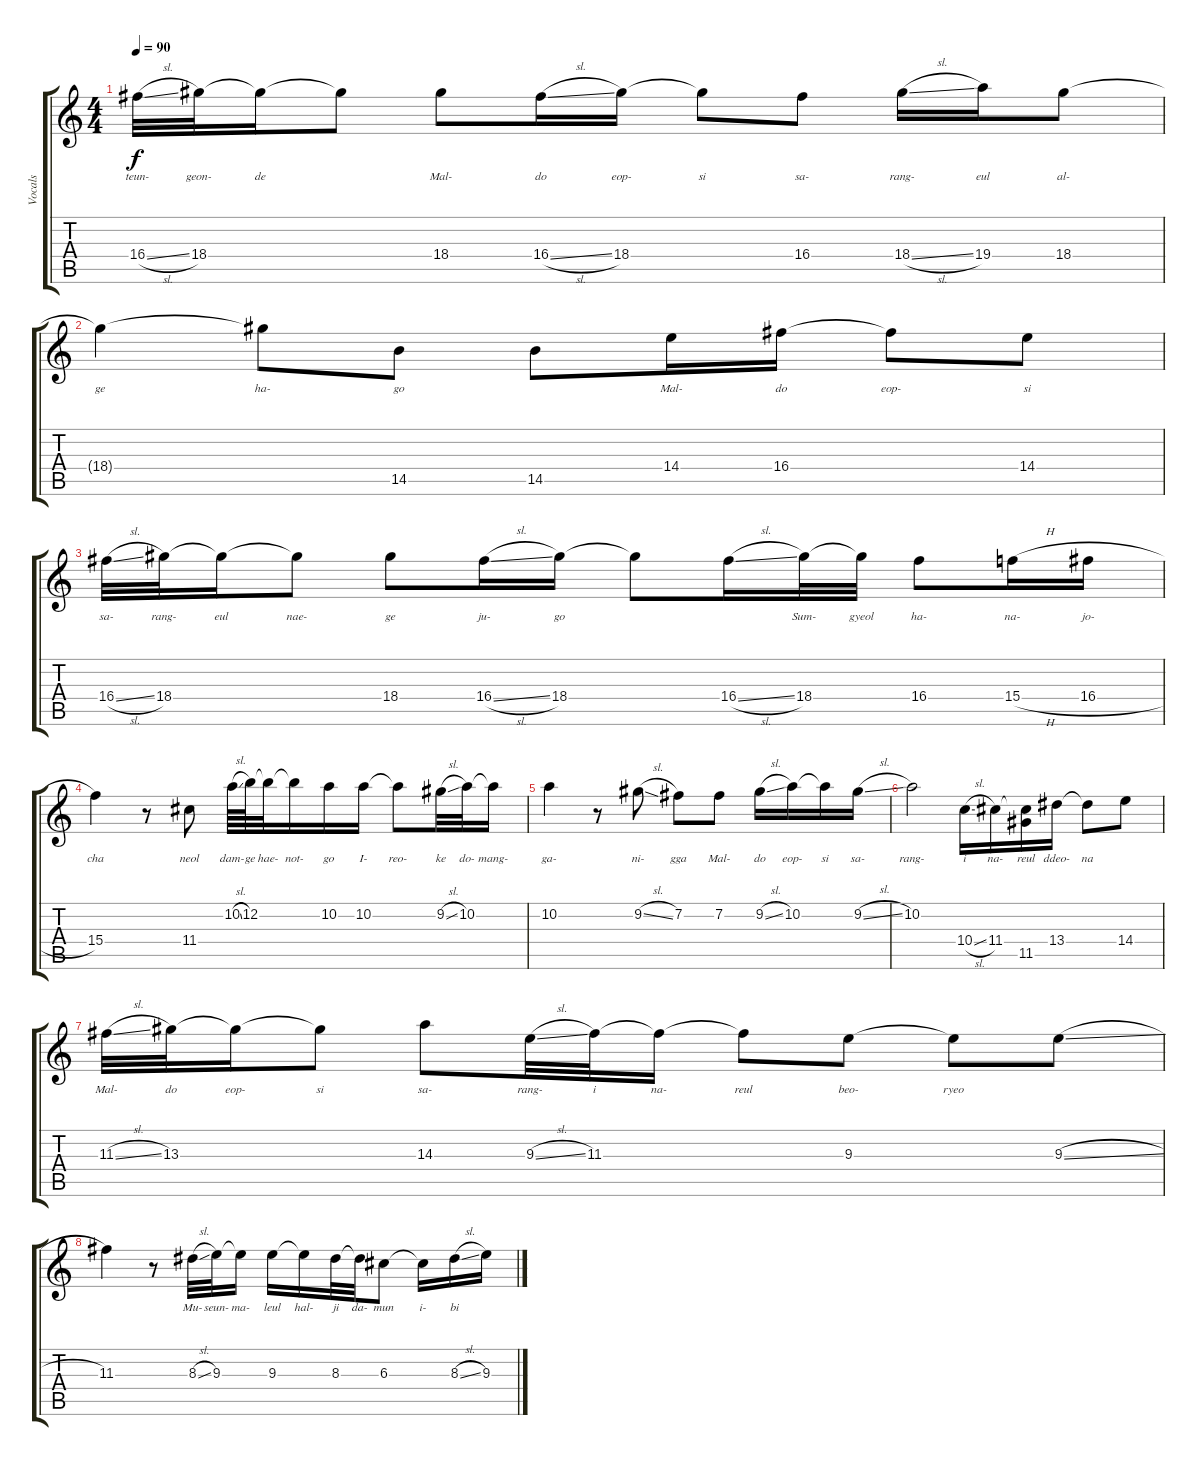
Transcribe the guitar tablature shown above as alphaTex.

\track ("Vocals" "Vocals") {instrument acousticguitarsteel}
\staff {score tabs}
\tuning (E4 B3 G3 D3 A2 E2) {hide}
\ts (4 4)
\tempo 90
\clef g2
\ks c
16.4{sl}.32{lyrics (0 "teun-") lyrics (1 "") lyrics (2 "") lyrics (3 "") lyrics (4 "") dy f} 18.4.32{lyrics (0 "geon-") lyrics (1 "") lyrics (2 "") lyrics (3 "") lyrics (4 "")} 18.4{t}.16{lyrics (0 "de") lyrics (1 "") lyrics (2 "") lyrics (3 "") lyrics (4 "")} 18.4{t}.8{lyrics (0 "") lyrics (1 "") lyrics (2 "") lyrics (3 "") lyrics (4 "")} 18.4.8{lyrics (0 "Mal-") lyrics (1 "") lyrics (2 "") lyrics (3 "") lyrics (4 "")} 16.4{sl}.16{lyrics (0 "do") lyrics (1 "") lyrics (2 "") lyrics (3 "") lyrics (4 "")} 18.4.16{lyrics (0 "eop-") lyrics (1 "") lyrics (2 "") lyrics (3 "") lyrics (4 "")} 18.4{t}.8{lyrics (0 "si") lyrics (1 "") lyrics (2 "") lyrics (3 "") lyrics (4 "")} 16.4.8{lyrics (0 "sa-") lyrics (1 "") lyrics (2 "") lyrics (3 "") lyrics (4 "")} 18.4{sl}.16{lyrics (0 "rang-") lyrics (1 "") lyrics (2 "") lyrics (3 "") lyrics (4 "")} 19.4.16{lyrics (0 "eul") lyrics (1 "") lyrics (2 "") lyrics (3 "") lyrics (4 "")} 18.4.8{lyrics (0 "al-") lyrics (1 "") lyrics (2 "") lyrics (3 "") lyrics (4 "")} |
18.4{t}.4{lyrics (0 "ge") lyrics (1 "") lyrics (2 "") lyrics (3 "") lyrics (4 "")} 18.4{t}.8{lyrics (0 "ha-") lyrics (1 "") lyrics (2 "") lyrics (3 "") lyrics (4 "")} 14.5.8{lyrics (0 "go") lyrics (1 "") lyrics (2 "") lyrics (3 "") lyrics (4 "")} 14.5.8{lyrics (0 "") lyrics (1 "") lyrics (2 "") lyrics (3 "") lyrics (4 "")} 14.4.16{lyrics (0 "Mal-") lyrics (1 "") lyrics (2 "") lyrics (3 "") lyrics (4 "")} 16.4.16{lyrics (0 "do") lyrics (1 "") lyrics (2 "") lyrics (3 "") lyrics (4 "")} 16.4{t}.8{lyrics (0 "eop-") lyrics (1 "") lyrics (2 "") lyrics (3 "") lyrics (4 "")} 14.4.8{lyrics (0 "si") lyrics (1 "") lyrics (2 "") lyrics (3 "") lyrics (4 "")} |
16.4{sl}.32{lyrics (0 "sa-") lyrics (1 "") lyrics (2 "") lyrics (3 "") lyrics (4 "")} 18.4.32{lyrics (0 "rang-") lyrics (1 "") lyrics (2 "") lyrics (3 "") lyrics (4 "")} 18.4{t}.16{lyrics (0 "eul") lyrics (1 "") lyrics (2 "") lyrics (3 "") lyrics (4 "")} 18.4{t}.8{lyrics (0 "nae-") lyrics (1 "") lyrics (2 "") lyrics (3 "") lyrics (4 "")} 18.4.8{lyrics (0 "ge") lyrics (1 "") lyrics (2 "") lyrics (3 "") lyrics (4 "")} 16.4{sl}.16{lyrics (0 "ju-") lyrics (1 "") lyrics (2 "") lyrics (3 "") lyrics (4 "")} 18.4.16{lyrics (0 "go") lyrics (1 "") lyrics (2 "") lyrics (3 "") lyrics (4 "")} 18.4{t}.8{lyrics (0 "") lyrics (1 "") lyrics (2 "") lyrics (3 "") lyrics (4 "")} 16.4{sl}.16{lyrics (0 "") lyrics (1 "") lyrics (2 "") lyrics (3 "") lyrics (4 "")} 18.4.32{lyrics (0 "Sum-") lyrics (1 "") lyrics (2 "") lyrics (3 "") lyrics (4 "")} 18.4{t}.32{lyrics (0 "gyeol") lyrics (1 "") lyrics (2 "") lyrics (3 "") lyrics (4 "")} 16.4.8{lyrics (0 "ha-") lyrics (1 "") lyrics (2 "") lyrics (3 "") lyrics (4 "")} 15.4{h}.16{lyrics (0 "na-") lyrics (1 "") lyrics (2 "") lyrics (3 "") lyrics (4 "")} 16.4{h}.16{lyrics (0 "jo-") lyrics (1 "") lyrics (2 "") lyrics (3 "") lyrics (4 "")} |
15.4.4{lyrics (0 "cha") lyrics (1 "") lyrics (2 "") lyrics (3 "") lyrics (4 "")} r.8 11.4.8{lyrics (0 "neol") lyrics (1 "") lyrics (2 "") lyrics (3 "") lyrics (4 "")} 10.2{sl}.64{lyrics (0 "dam-") lyrics (1 "") lyrics (2 "") lyrics (3 "") lyrics (4 "")} 12.2.64{lyrics (0 "ge") lyrics (1 "") lyrics (2 "") lyrics (3 "") lyrics (4 "")} 12.2{t}.32{lyrics (0 "hae-") lyrics (1 "") lyrics (2 "") lyrics (3 "") lyrics (4 "")} 12.2{t}.16{lyrics (0 "not-") lyrics (1 "") lyrics (2 "") lyrics (3 "") lyrics (4 "")} 10.2.16{lyrics (0 "go") lyrics (1 "") lyrics (2 "") lyrics (3 "") lyrics (4 "")} 10.2.16{lyrics (0 "I-") lyrics (1 "") lyrics (2 "") lyrics (3 "") lyrics (4 "")} 10.2{t}.8{lyrics (0 "reo-") lyrics (1 "") lyrics (2 "") lyrics (3 "") lyrics (4 "")} 9.2{sl}.32{lyrics (0 "ke") lyrics (1 "") lyrics (2 "") lyrics (3 "") lyrics (4 "")} 10.2.32{lyrics (0 "do-") lyrics (1 "") lyrics (2 "") lyrics (3 "") lyrics (4 "")} 10.2{t}.16{lyrics (0 "mang-") lyrics (1 "") lyrics (2 "") lyrics (3 "") lyrics (4 "")} |
10.2.4{lyrics (0 "ga-") lyrics (1 "") lyrics (2 "") lyrics (3 "") lyrics (4 "")} r.8 9.2{sl}.8{lyrics (0 "ni-") lyrics (1 "") lyrics (2 "") lyrics (3 "") lyrics (4 "")} 7.2.8{lyrics (0 "gga") lyrics (1 "") lyrics (2 "") lyrics (3 "") lyrics (4 "")} 7.2.8{lyrics (0 "Mal-") lyrics (1 "") lyrics (2 "") lyrics (3 "") lyrics (4 "")} 9.2{sl}.16{lyrics (0 "do") lyrics (1 "") lyrics (2 "") lyrics (3 "") lyrics (4 "")} 10.2.16{lyrics (0 "eop-") lyrics (1 "") lyrics (2 "") lyrics (3 "") lyrics (4 "")} 10.2{t}.16{lyrics (0 "si") lyrics (1 "") lyrics (2 "") lyrics (3 "") lyrics (4 "")} 9.2{sl}.16{lyrics (0 "sa-") lyrics (1 "") lyrics (2 "") lyrics (3 "") lyrics (4 "")} |
10.2.2{lyrics (0 "rang-") lyrics (1 "") lyrics (2 "") lyrics (3 "") lyrics (4 "")} 10.4{sl}.16{lyrics (0 "i") lyrics (1 "") lyrics (2 "") lyrics (3 "") lyrics (4 "")} 11.4.16{lyrics (0 "na-") lyrics (1 "") lyrics (2 "") lyrics (3 "") lyrics (4 "")} (11.4{t} 11.5).16{lyrics (0 "reul") lyrics (1 "") lyrics (2 "") lyrics (3 "") lyrics (4 "")} 13.4.16{lyrics (0 "ddeo-") lyrics (1 "") lyrics (2 "") lyrics (3 "") lyrics (4 "")} 13.4{t}.8{lyrics (0 "na") lyrics (1 "") lyrics (2 "") lyrics (3 "") lyrics (4 "")} 14.4.8{lyrics (0 "") lyrics (1 "") lyrics (2 "") lyrics (3 "") lyrics (4 "")} |
11.3{sl}.32{lyrics (0 "Mal-") lyrics (1 "") lyrics (2 "") lyrics (3 "") lyrics (4 "")} 13.3.32{lyrics (0 "do") lyrics (1 "") lyrics (2 "") lyrics (3 "") lyrics (4 "")} 13.3{t}.16{lyrics (0 "eop-") lyrics (1 "") lyrics (2 "") lyrics (3 "") lyrics (4 "")} 13.3{t}.8{lyrics (0 "si") lyrics (1 "") lyrics (2 "") lyrics (3 "") lyrics (4 "")} 14.3.8{lyrics (0 "sa-") lyrics (1 "") lyrics (2 "") lyrics (3 "") lyrics (4 "")} 9.3{sl}.32{lyrics (0 "rang-") lyrics (1 "") lyrics (2 "") lyrics (3 "") lyrics (4 "")} 11.3.32{lyrics (0 "i") lyrics (1 "") lyrics (2 "") lyrics (3 "") lyrics (4 "")} 11.3{t}.16{lyrics (0 "na-") lyrics (1 "") lyrics (2 "") lyrics (3 "") lyrics (4 "")} 11.3{t}.8{lyrics (0 "reul") lyrics (1 "") lyrics (2 "") lyrics (3 "") lyrics (4 "")} 9.3.8{lyrics (0 "beo-") lyrics (1 "") lyrics (2 "") lyrics (3 "") lyrics (4 "")} 9.3{t}.8{lyrics (0 "ryeo") lyrics (1 "") lyrics (2 "") lyrics (3 "") lyrics (4 "")} 9.3{sl}.8{lyrics (0 "") lyrics (1 "") lyrics (2 "") lyrics (3 "") lyrics (4 "")} |
11.3.4{lyrics (0 "") lyrics (1 "") lyrics (2 "") lyrics (3 "") lyrics (4 "")} r.8 8.3{sl}.32{lyrics (0 "Mu-") lyrics (1 "") lyrics (2 "") lyrics (3 "") lyrics (4 "")} 9.3.32{lyrics (0 "seun-") lyrics (1 "") lyrics (2 "") lyrics (3 "") lyrics (4 "")} 9.3{t}.16{lyrics (0 "ma-") lyrics (1 "") lyrics (2 "") lyrics (3 "") lyrics (4 "")} 9.3.16{lyrics (0 "leul") lyrics (1 "") lyrics (2 "") lyrics (3 "") lyrics (4 "")} 9.3{t}.16{lyrics (0 "hal-") lyrics (1 "") lyrics (2 "") lyrics (3 "") lyrics (4 "")} 8.3.32{lyrics (0 "ji") lyrics (1 "") lyrics (2 "") lyrics (3 "") lyrics (4 "")} 8.3{t}.32{lyrics (0 "da-") lyrics (1 "") lyrics (2 "") lyrics (3 "") lyrics (4 "")} 6.3.8{lyrics (0 "mun") lyrics (1 "") lyrics (2 "") lyrics (3 "") lyrics (4 "")} 6.3{t}.16{lyrics (0 "i-") lyrics (1 "") lyrics (2 "") lyrics (3 "") lyrics (4 "")} 8.3{sl}.16{lyrics (0 "bi") lyrics (1 "") lyrics (2 "") lyrics (3 "") lyrics (4 "")} 9.3.16{lyrics (0 "") lyrics (1 "") lyrics (2 "") lyrics (3 "") lyrics (4 "")}
